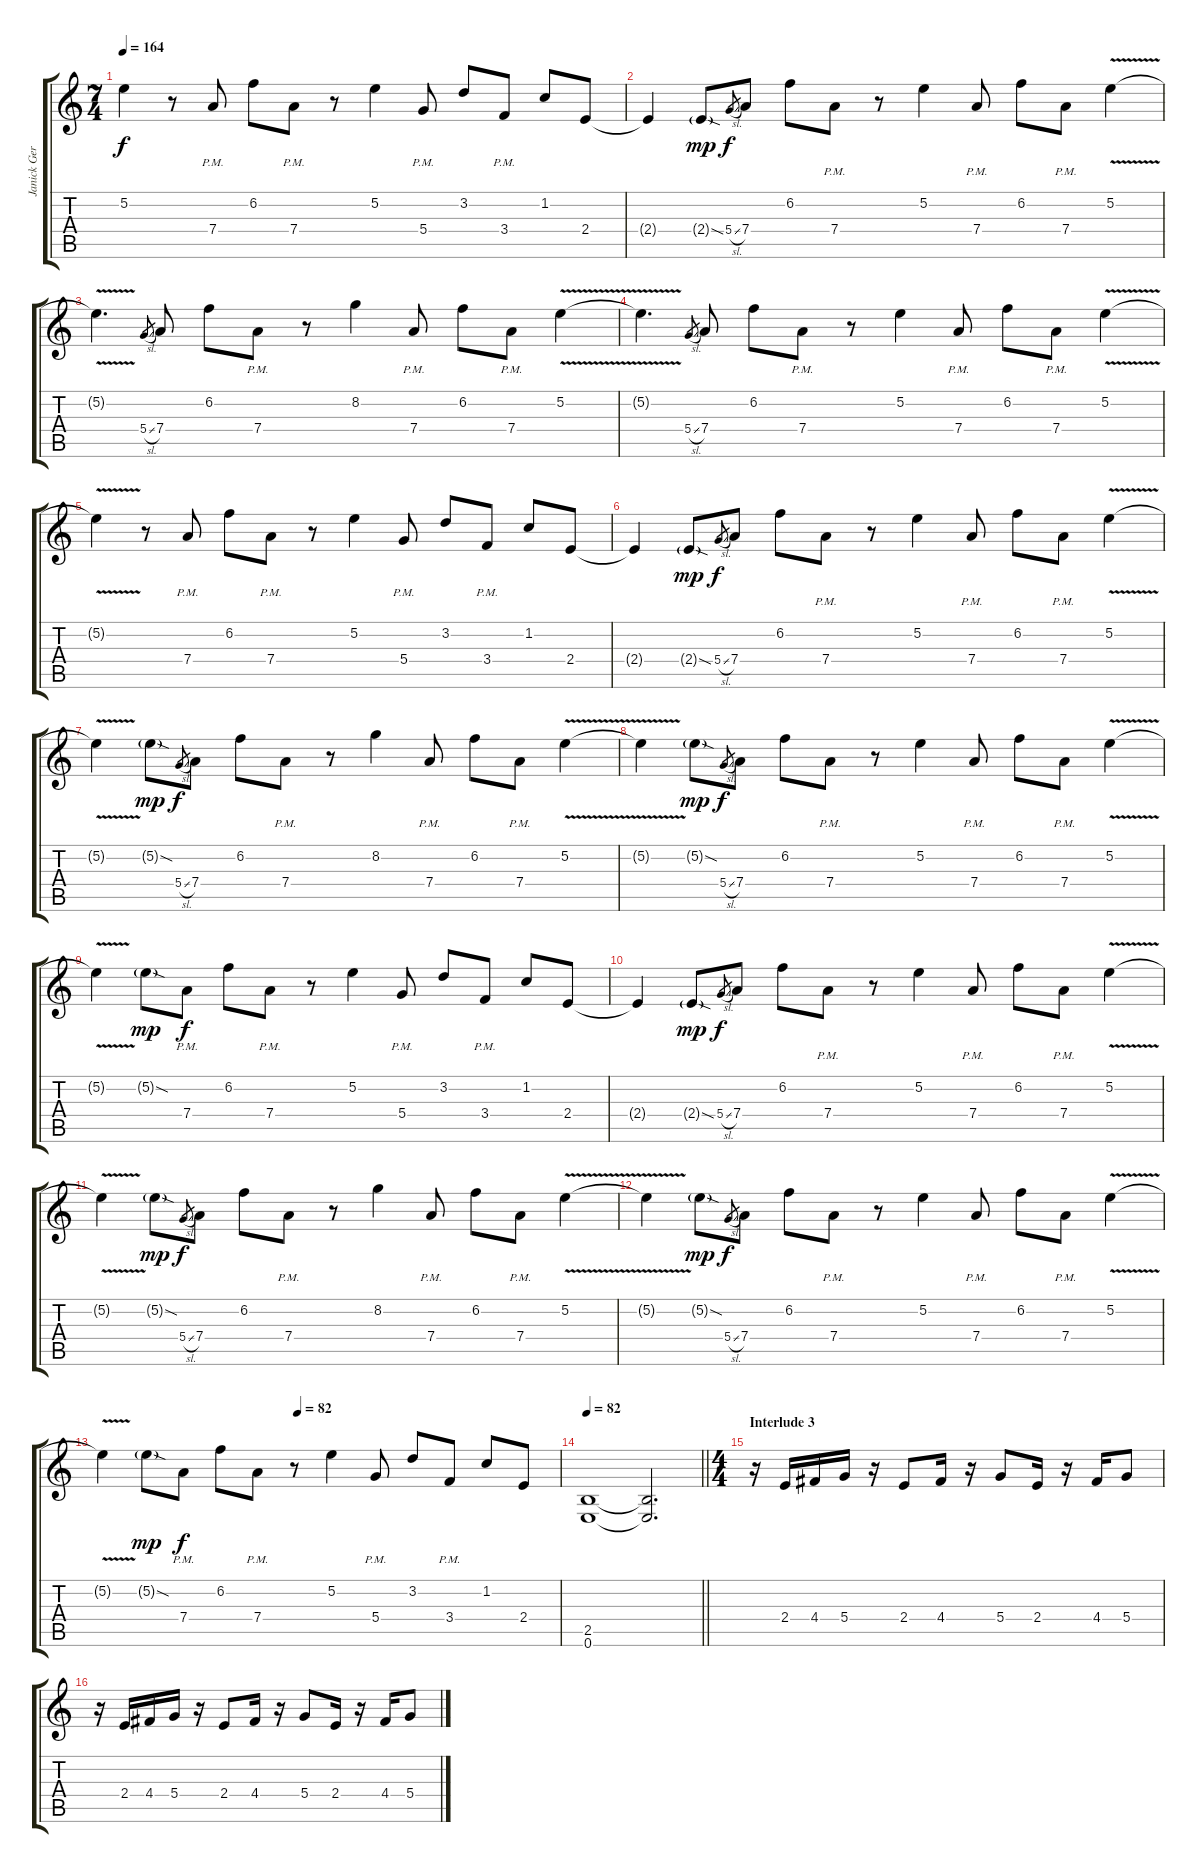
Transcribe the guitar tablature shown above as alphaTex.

\track ("Janick Gers" "Janick Ger") {instrument distortionguitar}
\staff {score tabs}
\tuning (E4 B3 G3 D3 A2 E2) {hide}
\ts (7 4)
\tempo 164
\clef g2
\ks c
5.2{t}.4{dy f} r.8 7.4{pm}.8 6.2.8 7.4{pm}.8 r.8 5.2.4 5.4{pm}.8 3.2.8 3.4{pm}.8 1.2.8 2.4.8 |
2.4{t}.4 2.4{sod g}.8{dy mp} 5.4{sl}.8{gr dy f} 7.4.8 6.2.8 7.4{pm}.8 r.8 5.2.4 7.4{pm}.8 6.2.8 7.4{pm}.8 5.2{v}.4 |
5.2{t}.4{d} 5.4{sl}.8{gr} 7.4.8 6.2.8 7.4{pm}.8 r.8 8.2.4 7.4{pm}.8 6.2.8 7.4{pm}.8 5.2{v}.4 |
5.2{t}.4{d} 5.4{sl}.8{gr} 7.4.8 6.2.8 7.4{pm}.8 r.8 5.2.4 7.4{pm}.8 6.2.8 7.4{pm}.8 5.2{v}.4 |
5.2{t}.4 r.8 7.4{pm}.8 6.2.8 7.4{pm}.8 r.8 5.2.4 5.4{pm}.8 3.2.8 3.4{pm}.8 1.2.8 2.4.8 |
2.4{t}.4 2.4{sod g}.8{dy mp} 5.4{sl}.8{gr dy f} 7.4.8 6.2.8 7.4{pm}.8 r.8 5.2.4 7.4{pm}.8 6.2.8 7.4{pm}.8 5.2{v}.4 |
5.2{t}.4 5.2{sod g}.8{dy mp} 5.4{sl}.8{gr dy f} 7.4.8 6.2.8 7.4{pm}.8 r.8 8.2.4 7.4{pm}.8 6.2.8 7.4{pm}.8 5.2{v}.4 |
5.2{t}.4 5.2{sod g}.8{dy mp} 5.4{sl}.8{gr dy f} 7.4.8 6.2.8 7.4{pm}.8 r.8 5.2.4 7.4{pm}.8 6.2.8 7.4{pm}.8 5.2{v}.4 |
5.2{t}.4 5.2{sod g}.8{dy mp} 7.4{pm}.8{dy f} 6.2.8 7.4{pm}.8 r.8 5.2.4 5.4{pm}.8 3.2.8 3.4{pm}.8 1.2.8 2.4.8 |
2.4{t}.4 2.4{sod g}.8{dy mp} 5.4{sl}.8{gr dy f} 7.4.8 6.2.8 7.4{pm}.8 r.8 5.2.4 7.4{pm}.8 6.2.8 7.4{pm}.8 5.2{v}.4 |
5.2{t}.4 5.2{sod g}.8{dy mp} 5.4{sl}.8{gr dy f} 7.4.8 6.2.8 7.4{pm}.8 r.8 8.2.4 7.4{pm}.8 6.2.8 7.4{pm}.8 5.2{v}.4 |
5.2{t}.4 5.2{sod g}.8{dy mp} 5.4{sl}.8{gr dy f} 7.4.8 6.2.8 7.4{pm}.8 r.8 5.2.4 7.4{pm}.8 6.2.8 7.4{pm}.8 5.2{v}.4 |
\tempo (82 0.42857142857142855)
5.2{t}.4 5.2{sod g}.8{dy mp} 7.4{pm}.8{dy f} 6.2.8 7.4{pm}.8 r.8 5.2.4 5.4{pm}.8 3.2.8 3.4{pm}.8 1.2.8 2.4.8 |
\tempo 82
\barLineRight lightlight
(2.5 0.6).1 (2.5{t} 0.6{t}).2{d} |
\ts (4 4)
\section ("" "Interlude 3")
r.16{instrument distortionguitar} 2.4.16 4.4.16 5.4.16 r.16 2.4.8 4.4.16 r.16 5.4.8 2.4.16 r.16 4.4.16 5.4.8 |
r.16 2.4.16 4.4.16 5.4.16 r.16 2.4.8 4.4.16 r.16 5.4.8 2.4.16 r.16 4.4.16 5.4.8
